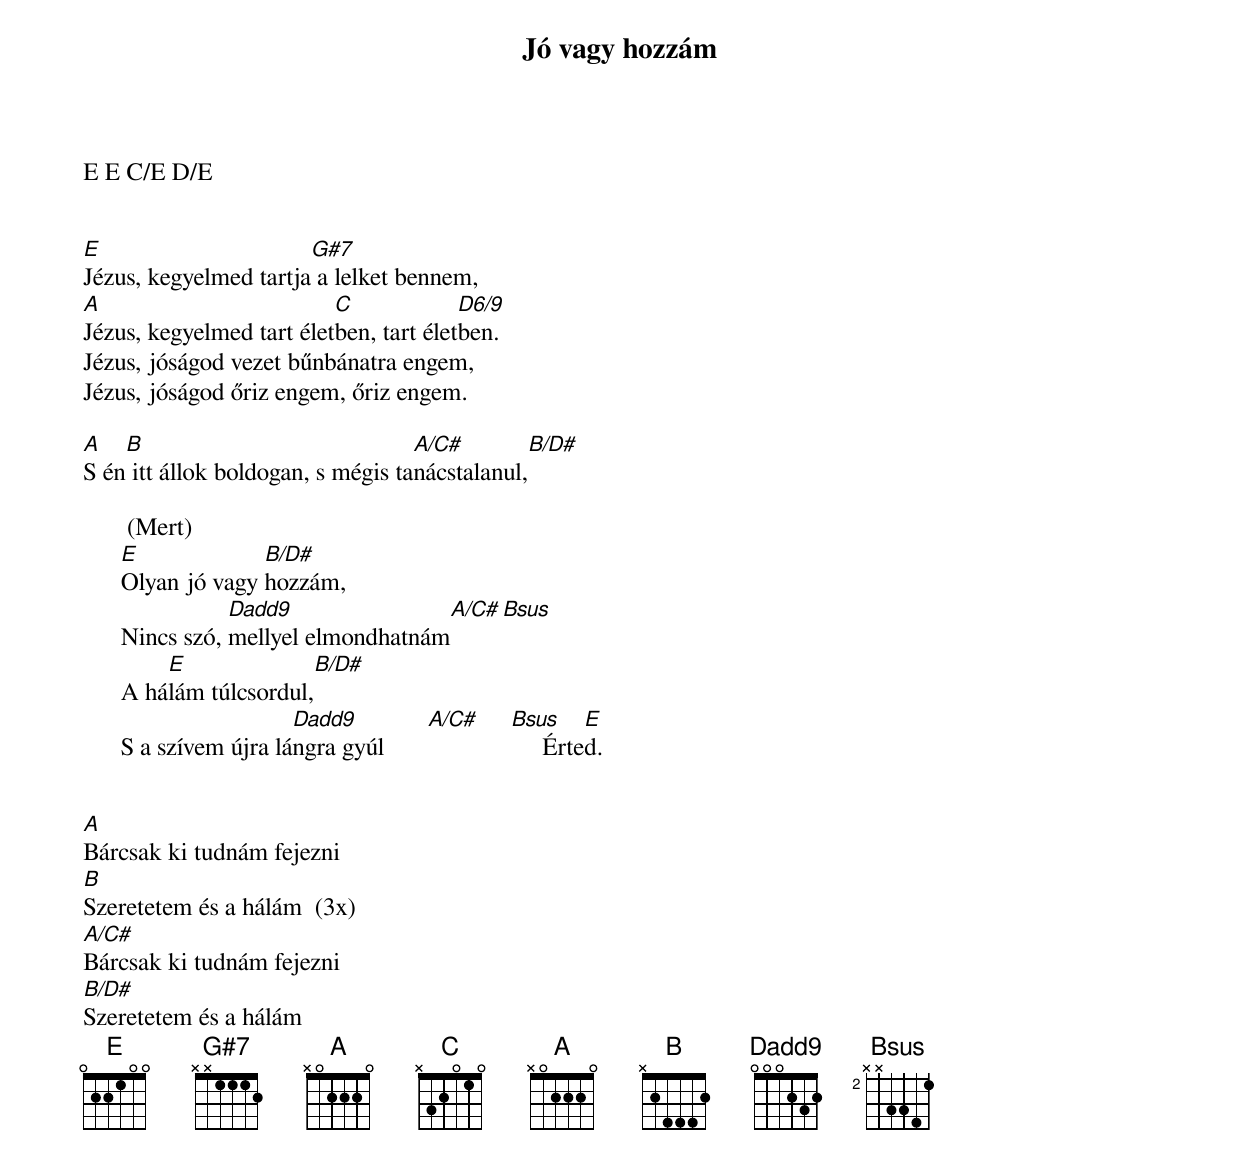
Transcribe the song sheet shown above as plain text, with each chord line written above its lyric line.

{title: Jó vagy hozzám}
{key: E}
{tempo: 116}
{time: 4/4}
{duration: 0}


E E C/E D/E


E                      G#7
Jézus, kegyelmed tartja a lelket bennem,
Amaj                      Cmaj          D6/9
Jézus, kegyelmed tart életben, tart életben.
Jézus, jóságod vezet bűnbánatra engem,
Jézus, jóságod őriz engem, őriz engem.

A   B                              A/C#                       B/D#
S én itt állok boldogan, s mégis tanácstalanul,

       (Mert)
      E             B/D#
      Olyan jó vagy hozzám,
                 Dadd9                A/C#       Bsus
      Nincs szó, mellyel elmondhatnám
          E                              B/D#
      A hálám túlcsordul,
                        Dadd9           A/C# Bsus     E
      S a szívem újra lángra gyúl                 Érted.


A
Bárcsak ki tudnám fejezni
B
Szeretetem és a hálám  (3x)
A/C#
Bárcsak ki tudnám fejezni
B/D#
Szeretetem és a hálám
